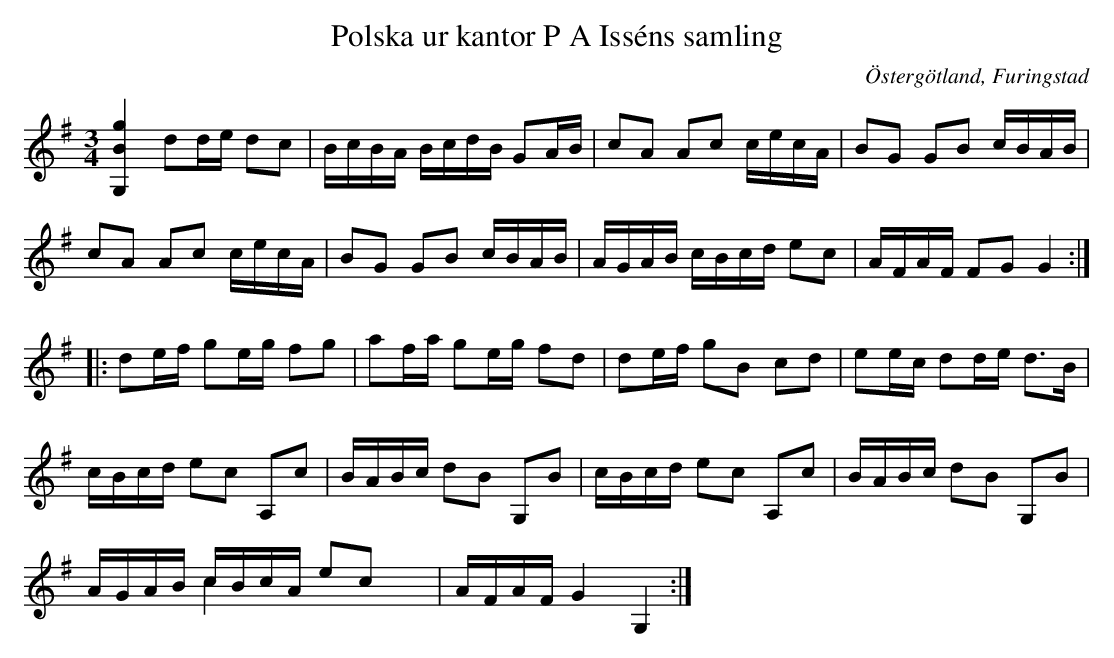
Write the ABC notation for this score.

X:1
T:Polska ur kantor P A Isséns samling
O:Östergötland, Furingstad
M:3/4
L:1/16
K:G
[G,Bg]4 d2de d2c2 | BcBA BcdB G2AB | c2A2 A2c2 cecA | B2G2 G2B2 cBAB |
c2A2 A2c2 cecA | B2G2 G2B2 cBAB | AGAB cBcd e2c2 | AFAF F2G2 G4 ::
d2ef g2eg f2g2 | a2fa g2eg f2d2 | d2ef g2B2 c2d2 | e2ec d2de d2>B2 |
cBcd e2c2 A,2c2 | BABc d2B2 G,2B2 | cBcd e2c2 A,2c2 | BABc d2B2 G,2B2 |
AGAB cBcA e2c2 & x4c4x3 x4 | AFAF G4 G,4 :|
